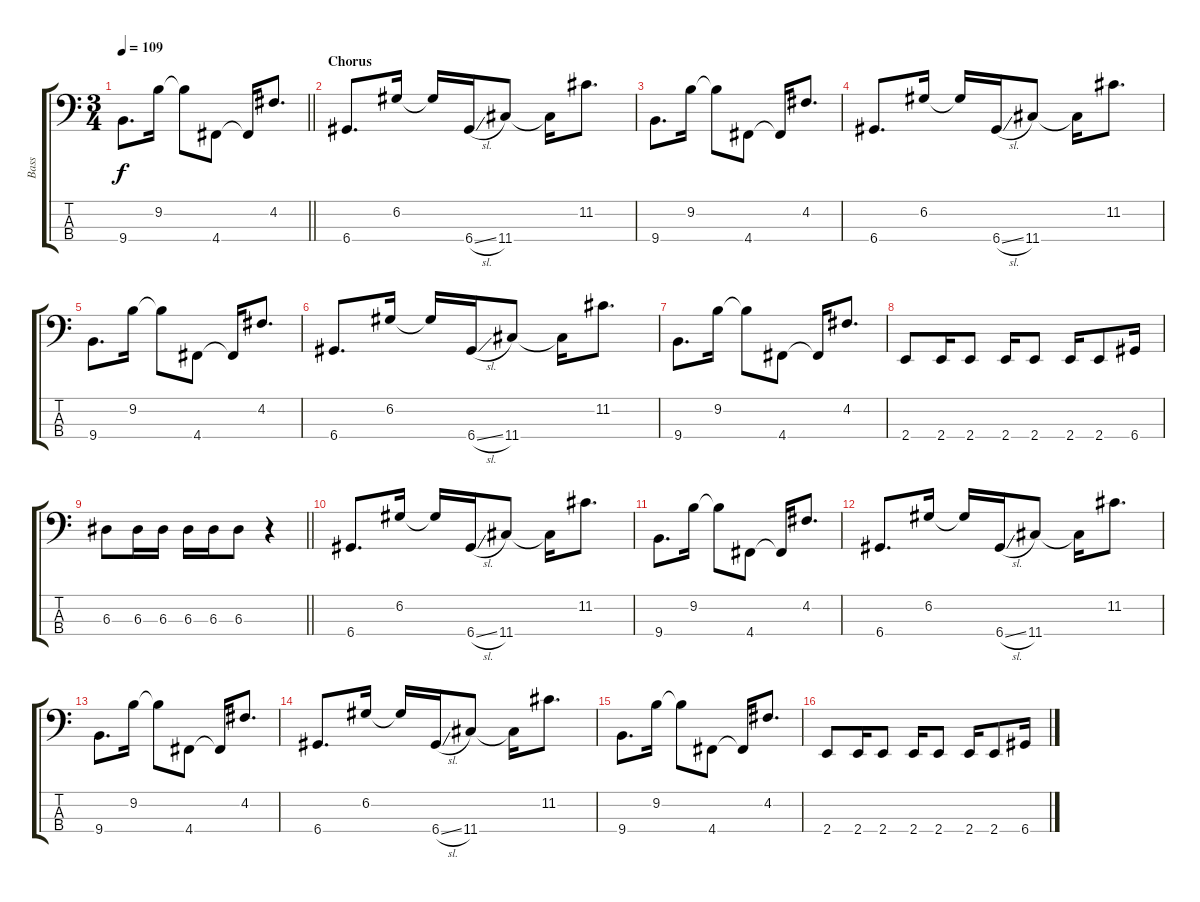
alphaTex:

\track ("Bass" "Bass") {instrument electricbassfinger}
\staff {score tabs}
\tuning (G2 D2 A1 D1) {hide}
\ts (3 4)
\tempo 109
\clef f4
\barLineRight lightlight
\ks c
9.4.8{d dy f} 9.2.16 9.2{t}.8 4.4.8 4.4{t}.16 4.2.8{d} |
\section ("" "Chorus")
6.4.8{d} 6.2.16 6.2{t}.16 6.4{sl}.16 11.4.8 11.4{t}.16 11.2.8{d} |
9.4.8{d} 9.2.16 9.2{t}.8 4.4.8 4.4{t}.16 4.2.8{d} |
6.4.8{d} 6.2.16 6.2{t}.16 6.4{sl}.16 11.4.8 11.4{t}.16 11.2.8{d} |
9.4.8{d} 9.2.16 9.2{t}.8 4.4.8 4.4{t}.16 4.2.8{d} |
6.4.8{d} 6.2.16 6.2{t}.16 6.4{sl}.16 11.4.8 11.4{t}.16 11.2.8{d} |
9.4.8{d} 9.2.16 9.2{t}.8 4.4.8 4.4{t}.16 4.2.8{d} |
2.4.8 2.4.16 2.4.8 2.4.16 2.4.8 2.4.16 2.4.8 6.4.16 |
\barLineRight lightlight
6.3.8 6.3.16 6.3.16 6.3.16 6.3.16 6.3.8 r.4 |
6.4.8{d} 6.2.16 6.2{t}.16 6.4{sl}.16 11.4.8 11.4{t}.16 11.2.8{d} |
9.4.8{d} 9.2.16 9.2{t}.8 4.4.8 4.4{t}.16 4.2.8{d} |
6.4.8{d} 6.2.16 6.2{t}.16 6.4{sl}.16 11.4.8 11.4{t}.16 11.2.8{d} |
9.4.8{d} 9.2.16 9.2{t}.8 4.4.8 4.4{t}.16 4.2.8{d} |
6.4.8{d} 6.2.16 6.2{t}.16 6.4{sl}.16 11.4.8 11.4{t}.16 11.2.8{d} |
9.4.8{d} 9.2.16 9.2{t}.8 4.4.8 4.4{t}.16 4.2.8{d} |
2.4.8 2.4.16 2.4.8 2.4.16 2.4.8 2.4.16 2.4.8 6.4.16
